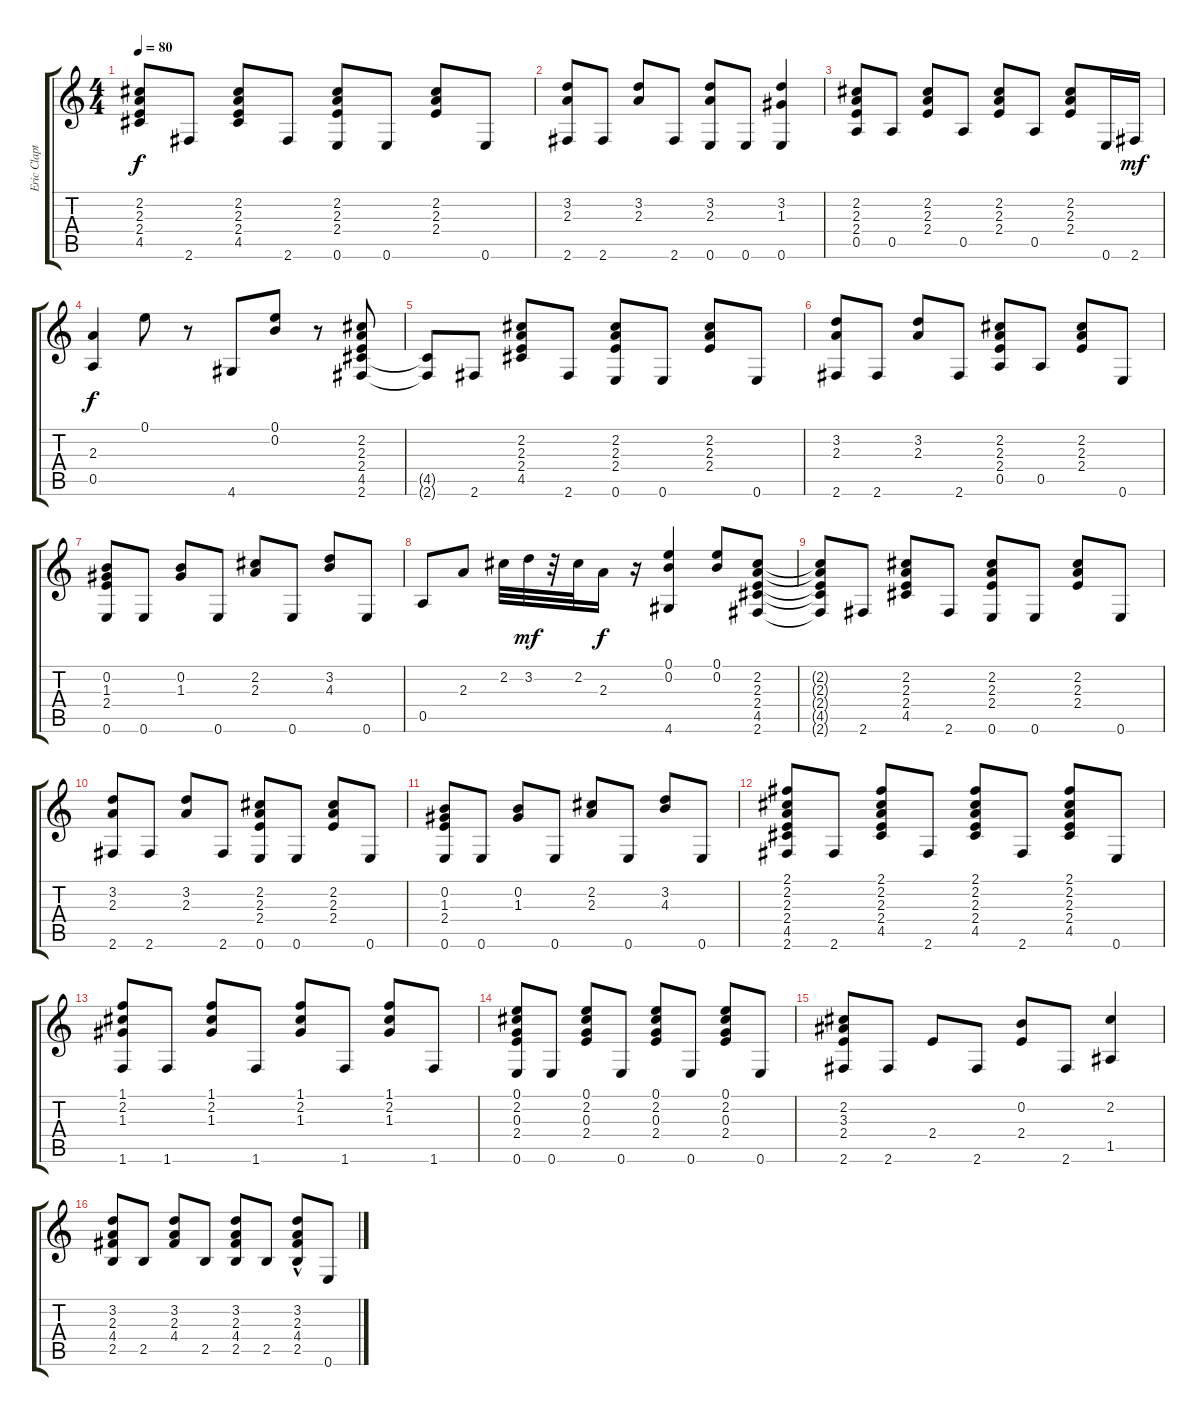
\track ("Eric Clapton (Guitar)" "Eric Clapt") {instrument acousticguitarnylon}
\staff {score tabs}
\tuning (E4 B3 G3 D3 A2 E2) {hide}
\ts (4 4)
\tempo 80
\clef g2
\ks c
(2.2{t} 2.3{t} 2.4{t} 4.5{t}).8{dy f} 2.6.8 (2.2 2.3 2.4 4.5).8 2.6.8 (2.2 2.3 2.4 0.6).8 0.6.8 (2.2 2.3 2.4).8 0.6.8 |
(3.2 2.3 2.6).8 2.6.8 (3.2 2.3).8 2.6.8 (3.2 2.3 0.6).8 0.6.8 (3.2 1.3 0.6).4 |
(2.2 2.3 2.4 0.5).8 0.5.8 (2.2 2.3 2.4).8 0.5.8 (2.2 2.3 2.4).8 0.5.8 (2.2 2.3 2.4).8 0.6.16 2.6.16{dy mf} |
(2.3 0.5).4{dy f} 0.1.8 r.8 4.6.8 (0.1 0.2).8 r.8 (2.2 2.3 2.4 4.5 2.6).8 |
(4.5{t} 2.6{t}).8 2.6.8 (2.2 2.3 2.4 4.5).8 2.6.8 (2.2 2.3 2.4 0.6).8 0.6.8 (2.2 2.3 2.4).8 0.6.8 |
(3.2 2.3 2.6).8 2.6.8 (3.2 2.3).8 2.6.8 (2.2 2.3 2.4 0.5).8 0.5.8 (2.2 2.3 2.4).8 0.6.8 |
(0.2 1.3 2.4 0.6).8 0.6.8 (0.2 1.3).8 0.6.8 (2.2 2.3).8 0.6.8 (3.2 4.3).8 0.6.8 |
0.5.8 2.3.8 2.2.32 3.2.32{dy mf} r.32 2.2.32 2.3.16{dy f} r.16 (0.1 0.2 4.6).4 (0.1 0.2).8 (2.2 2.3 2.4 4.5 2.6).8 |
(2.2{t} 2.3{t} 2.4{t} 4.5{t} 2.6{t}).8 2.6.8 (2.2 2.3 2.4 4.5).8 2.6.8 (2.2 2.3 2.4 0.6).8 0.6.8 (2.2 2.3 2.4).8 0.6.8 |
(3.2 2.3 2.6).8 2.6.8 (3.2 2.3).8 2.6.8 (2.2 2.3 2.4 0.6).8 0.6.8 (2.2 2.3 2.4).8 0.6.8 |
(0.2 1.3 2.4 0.6).8 0.6.8 (0.2 1.3).8 0.6.8 (2.2 2.3).8 0.6.8 (3.2 4.3).8 0.6.8 |
(2.1 2.2 2.3 2.4 4.5 2.6).8 2.6.8 (2.1 2.2 2.3 2.4 4.5).8 2.6.8 (2.1 2.2 2.3 2.4 4.5).8 2.6.8 (2.1 2.2 2.3 2.4 4.5).8 0.6.8 |
(1.1 2.2 1.3 1.6).8 1.6.8 (1.1 2.2 1.3).8 1.6.8 (1.1 2.2 1.3).8 1.6.8 (1.1 2.2 1.3).8 1.6.8 |
(0.1 2.2 0.3 2.4 0.6).8 0.6.8 (0.1 2.2 0.3 2.4).8 0.6.8 (0.1 2.2 0.3 2.4).8 0.6.8 (0.1 2.2 0.3 2.4).8 0.6.8 |
(2.2 3.3 2.4 2.6).8 2.6.8 2.4.8 2.6.8 (0.2 2.4).8 2.6.8 (2.2 1.5).4 |
(3.2 2.3 4.4 2.5).8 2.5.8 (3.2 2.3 4.4).8 2.5.8 (3.2 2.3 4.4 2.5).8 2.5.8 (3.2{hac} 2.3{hac} 4.4{hac} 2.5).8 0.6.8
